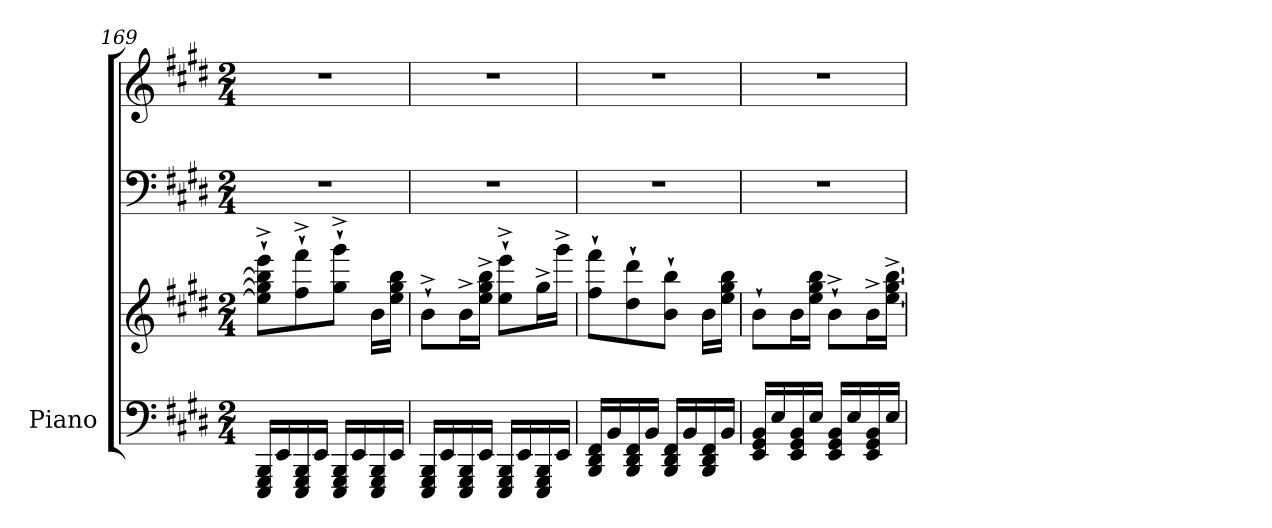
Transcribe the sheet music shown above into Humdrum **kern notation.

**kern	**kern	**kern	**kern
*part1	*part1	*part1	*part1
*staff4	*staff3	*staff2	*staff1
*I"Piano	*	*	*
*I'Pno.	*	*	*
*clefF4	*clefG2	*clefF4	*clefG2
*k[f#c#g#d#]	*k[f#c#g#d#]	*k[f#c#g#d#]	*k[f#c#g#d#]
*M2/4	*M2/4	*M2/4	*M2/4
=169	=169	=169	=169
16EEE/ 16GGG#/ 16BBB/LL	8ee\]`^ 8gg#\]`^ 8bb\]`^ 8eee\`^L	2r	2r
16EE/	.	.	.
16EEE/ 16GGG#/ 16BBB/	8ff#\`^ 8fff#\`^	.	.
16EE/JJ	.	.	.
16EEE/ 16GGG#/ 16BBB/LL	8gg#\`^ 8ggg#\`^J	.	.
16EE/	.	.	.
16EEE/ 16GGG#/ 16BBB/	16b\LL	.	.
16EE/JJ	16ee\ 16gg#\ 16bb\JJ	.	.
=170	=170	=170	=170
16EEE/ 16GGG#/ 16BBB/LL	8b`^\L	2r	2r
16EE/	.	.	.
16EEE/ 16GGG#/ 16BBB/	16b^\L	.	.
16EE/JJ	16ee\^ 16gg#\^ 16bb\^JJ	.	.
16EEE/ 16GGG#/ 16BBB/LL	8ee\`^ 8eee\`^L	.	.
16EE/	.	.	.
16EEE/ 16GGG#/ 16BBB/	16gg#^\L	.	.
16EE/JJ	16ggg#^\JJ	.	.
=171	=171	=171	=171
16BBB/ 16DD#/ 16FF#/LL	8ff#\` 8fff#\`L	2r	2r
16BB/	.	.	.
16BBB/ 16DD#/ 16FF#/	8dd#\` 8ddd#\`	.	.
16BB/JJ	.	.	.
16BBB/ 16DD#/ 16FF#/LL	8b\` 8bb\`J	.	.
16BB/	.	.	.
16BBB/ 16DD#/ 16FF#/	16b\LL	.	.
16BB/JJ	16ee\ 16gg#\ 16bb\JJ	.	.
!!LO:LB:g=z
=172	=172	=172	=172
16EE/ 16GG#/ 16BB/LL	8b`\L	2r	2r
16E/	.	.	.
16EE/ 16GG#/ 16BB/	16b\L	.	.
16E/JJ	16ee\ 16gg#\ 16bb\JJ	.	.
16EE/ 16GG#/ 16BB/LL	8b`^\L	.	.
16E/	.	.	.
16EE/ 16GG#/ 16BB/	16b^\L	.	.
16E/JJ	[16ee\^ [16gg#\^ [16bb\^JJ	.	.
=	=	=	=
*-	*-	*-	*-
